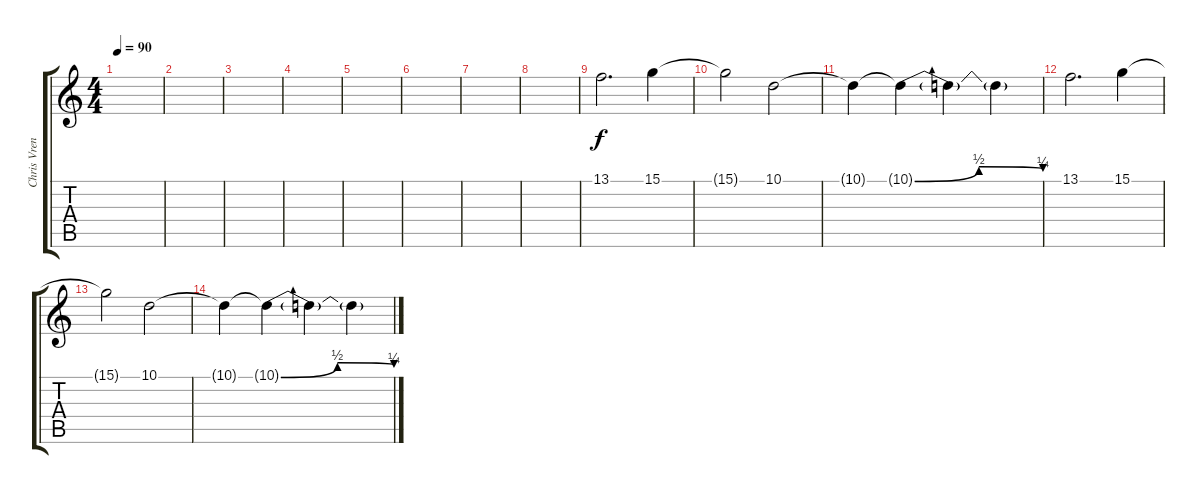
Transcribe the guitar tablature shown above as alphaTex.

\track ("Chris Vrenna" "Chris Vren") {instrument pad2warm}
\staff {score tabs}
\tuning (E4 B3 G3 D3 A2 D2) {hide}
\ts (4 4)
\tempo 90
\clef g2
\ks c
|
|
|
|
|
|
|
|
13.1.2{d dy f} 15.1.4 |
15.1{t}.2 10.1.2 |
10.1{t}.4 10.1{be (bendrelease 0 0 55 2 55 2 60 1) t}.4 10.1{t}.4 10.1{t}.4 |
13.1.2{d} 15.1.4 |
15.1{t}.2 10.1.2 |
10.1{t}.4 10.1{be (bendrelease 0 0 55 2 55 2 60 1) t}.4 10.1{t}.4 10.1{t}.4
